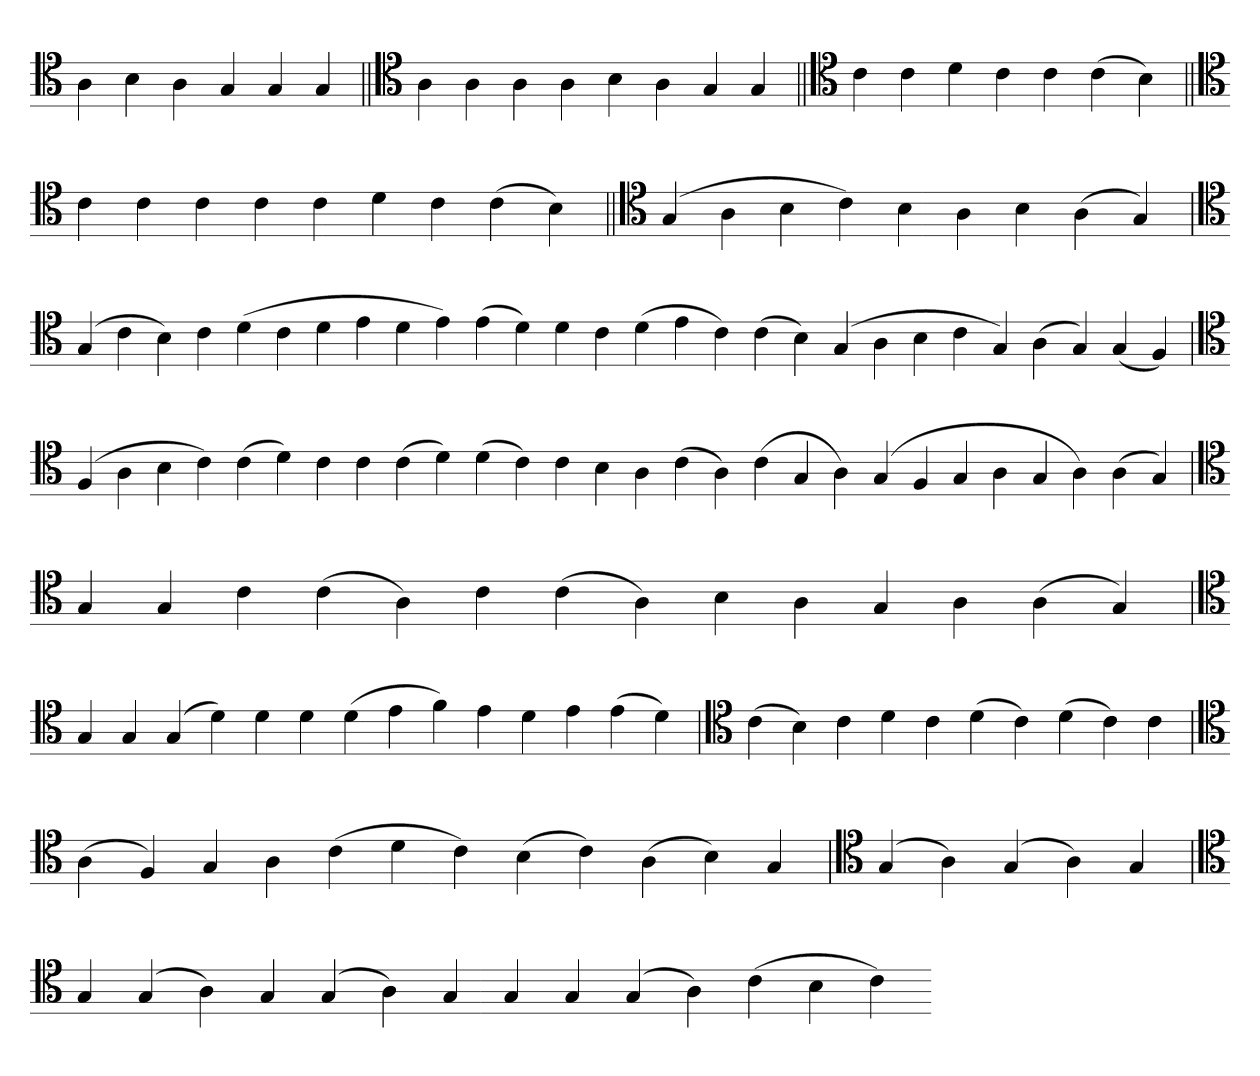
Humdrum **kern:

**kern
*part1
*staff1
*clefC4
=
4A
4B
4A
4G
4G
4G
=||
*clefC4
4A
4A
4A
4A
4B
4A
4G
4G
=||
*clefC4
4c
4c
4d
4c
4c
(4c
4B)
=||
*clefC4
4c
4c
4c
4c
4c
4d
4c
(4c
4B)
=||
*clefC4
(4G
4A
4B
4c)
4B
4A
4B
(4A
4G)
=`
*clefC4
(4G
4c
4B)
4c
(4d
4c
4d
4e
4d
4e)
(4e
4d)
4d
4c
(4d
4e
4c)
(4c
4B)
(4G
4A
4B
4c
4G)
(4A
4G)
(4G
4F)
='
*clefC4
(4F
4A
4B
4c)
(4c
4d)
4c
4c
(4c
4d)
(4d
4c)
4c
4B
4A
(4c
4A)
(4c
4G
4A)
(4G
4F
4G
4A
4G
4A)
(4A
4G)
='
*clefC4
4G
4G
4c
(4c
4A)
4c
(4c
4A)
4B
4A
4G
4A
(4A
4G)
=
*clefC4
4G
4G
(4G
4d)
4d
4d
(4d
4e
4f)
4e
4d
4e
(4e
4d)
=`
*clefC4
(4c
4B)
4c
4d
4c
(4d
4c)
(4d
4c)
4c
=`
*clefC4
(4A
4F)
4G
4A
(4c
4d
4c)
(4B
4c)
(4A
4B)
4G
=
*clefC4
(4G
4A)
(4G
4A)
4G
=`
*clefC4
4G
(4G
4A)
4G
(4G
4A)
4G
4G
4G
(4G
4A)
(4c
4B
4c)
=-
*-
